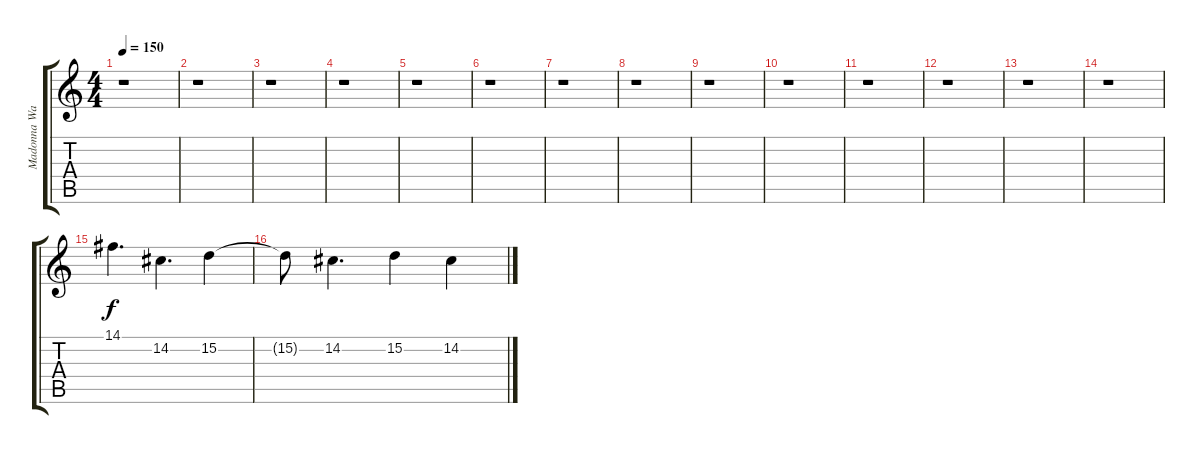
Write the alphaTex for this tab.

\track ("Madonna Wayne Gacy" "Madonna Wa") {instrument lead2sawtooth}
\staff {score tabs}
\tuning (E4 B3 G3 D3 A2 E2) {hide}
\ts (4 4)
\tempo 150
\clef g2
\ks c
r.1{dy f} |
r.1 |
r.1 |
r.1 |
r.1 |
r.1 |
r.1 |
r.1 |
r.1 |
r.1 |
r.1 |
r.1 |
r.1 |
r.1 |
14.1.4{d volume 5 instrument lead2sawtooth} 14.2.4{d} 15.2.4 |
15.2{t}.8 14.2.4{d} 15.2.4 14.2.4
